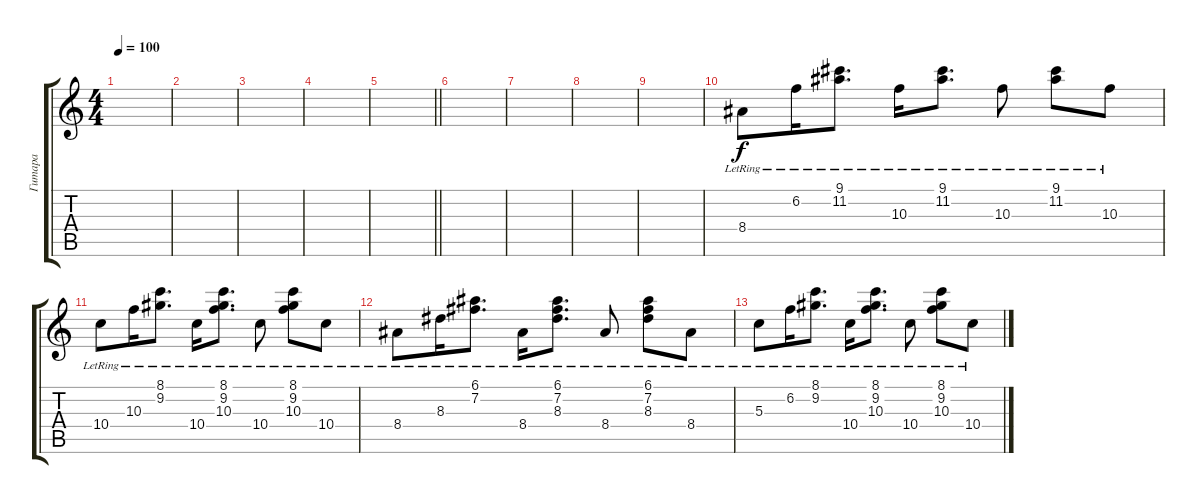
\track ("Гитара" "Гитара") {instrument acousticguitarsteel}
\staff {score tabs}
\tuning (E4 B3 G3 D3 A2 E2) {hide}
\ts (4 4)
\tempo 100
\clef g2
\ks c
|
|
|
|
\barLineRight lightlight
|
|
|
|
|
8.4{lr}.8 6.2{lr}.16 (9.1{lr} 11.2{lr}).8{d} 10.3{lr}.16 (9.1{lr} 11.2{lr}).8{d} 10.3{lr}.8 (9.1{lr} 11.2{lr}).8 10.3{lr}.8 |
10.4{lr}.8 10.3{lr}.16 (8.1{lr} 9.2{lr}).8{d} 10.4{lr}.16 (8.1{lr} 9.2{lr} 10.3{lr}).8{d} 10.4{lr}.8 (8.1{lr} 9.2{lr} 10.3{lr}).8 10.4{lr}.8 |
8.4{lr}.8 8.3{lr}.16 (6.1{lr} 7.2{lr}).8{d} 8.4{lr}.16 (6.1{lr} 7.2{lr} 8.3{lr}).8{d} 8.4{lr}.8 (6.1{lr} 7.2{lr} 8.3{lr}).8 8.4{lr}.8 |
5.3{lr}.8 6.2{lr}.16 (8.1{lr} 9.2{lr}).8{d} 10.4{lr}.16 (8.1{lr} 9.2{lr} 10.3{lr}).8{d} 10.4{lr}.8 (8.1{lr} 9.2{lr} 10.3{lr}).8 10.4{lr}.8
